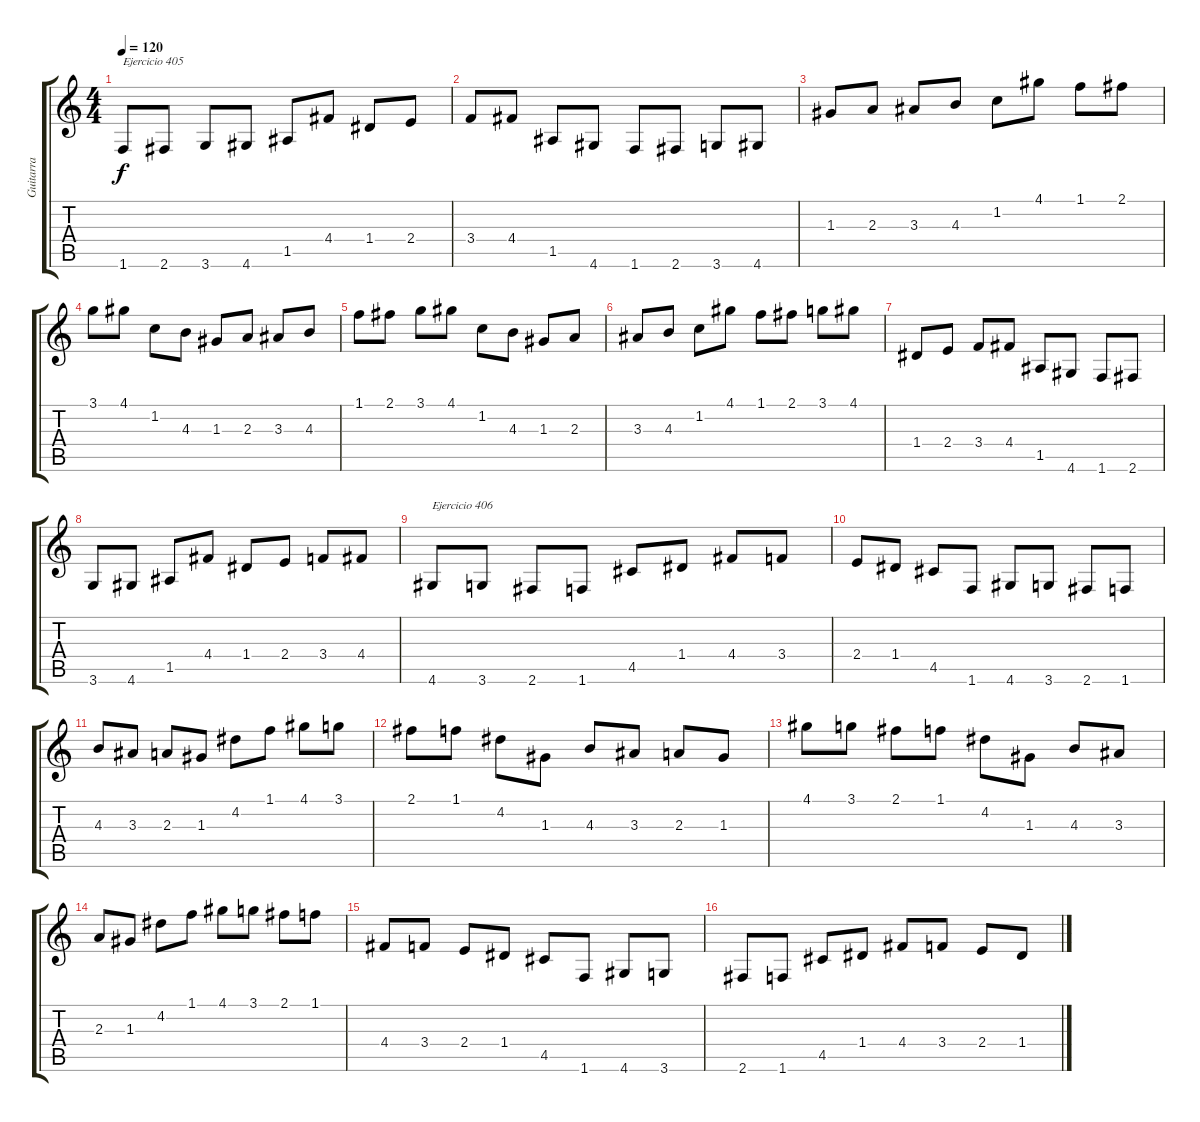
\track ("Guitarra" "Guitarra") {instrument acousticguitarnylon}
\staff {score tabs}
\tuning (E4 B3 G3 D3 A2 E2) {hide}
\ts (4 4)
\tempo 120
\clef g2
\ks c
1.6.8{txt "Ejercicio 405" dy f} 2.6.8 3.6.8 4.6.8 1.5.8 4.4.8 1.4.8 2.4.8 |
3.4.8 4.4.8 1.5.8 4.6.8 1.6.8 2.6.8 3.6.8 4.6.8 |
1.3.8 2.3.8 3.3.8 4.3.8 1.2.8 4.1.8 1.1.8 2.1.8 |
3.1.8 4.1.8 1.2.8 4.3.8 1.3.8 2.3.8 3.3.8 4.3.8 |
1.1.8 2.1.8 3.1.8 4.1.8 1.2.8 4.3.8 1.3.8 2.3.8 |
3.3.8 4.3.8 1.2.8 4.1.8 1.1.8 2.1.8 3.1.8 4.1.8 |
1.4.8 2.4.8 3.4.8 4.4.8 1.5.8 4.6.8 1.6.8 2.6.8 |
3.6.8 4.6.8 1.5.8 4.4.8 1.4.8 2.4.8 3.4.8 4.4.8 |
4.6.8{txt "Ejercicio 406"} 3.6.8 2.6.8 1.6.8 4.5.8 1.4.8 4.4.8 3.4.8 |
2.4.8 1.4.8 4.5.8 1.6.8 4.6.8 3.6.8 2.6.8 1.6.8 |
4.3.8 3.3.8 2.3.8 1.3.8 4.2.8 1.1.8 4.1.8 3.1.8 |
2.1.8 1.1.8 4.2.8 1.3.8 4.3.8 3.3.8 2.3.8 1.3.8 |
4.1.8 3.1.8 2.1.8 1.1.8 4.2.8 1.3.8 4.3.8 3.3.8 |
2.3.8 1.3.8 4.2.8 1.1.8 4.1.8 3.1.8 2.1.8 1.1.8 |
4.4.8 3.4.8 2.4.8 1.4.8 4.5.8 1.6.8 4.6.8 3.6.8 |
2.6.8 1.6.8 4.5.8 1.4.8 4.4.8 3.4.8 2.4.8 1.4.8
